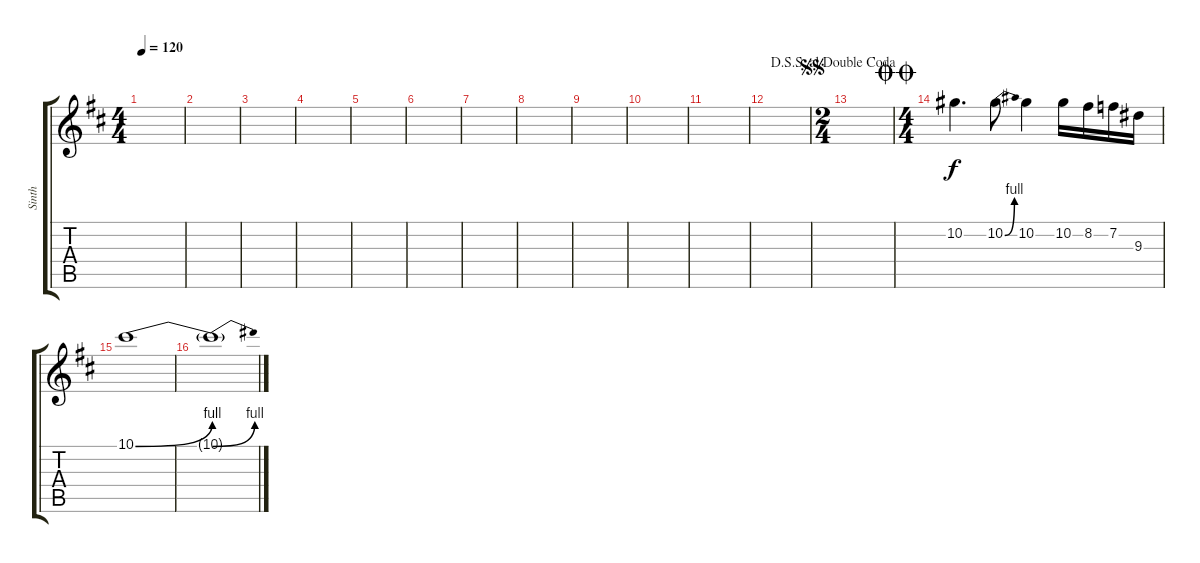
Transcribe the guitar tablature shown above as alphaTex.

\track ("Sinth" "Sinth") {instrument distortionguitar}
\staff {score tabs}
\tuning (Eb4 Bb3 Gb3 Db3 Ab2 Eb2) {hide}
\ts (4 4)
\tempo 120
\clef g2
\ks bminor
|
|
|
|
|
|
|
|
|
|
|
|
\ts (2 4)
\jump segnosegno
\jump dalsegnosegnoaldoublecoda
|
\ts (4 4)
\jump doublecoda
10.2.4{d} 10.2{be (bend 0 0 60 4)}.8 10.2.4 10.2.16 8.2.16 7.2.16 9.3.16 |
10.1{be (bend 0 0 60 4)}.1 |
10.1{be (bend 0 0 60 4) t}.1
